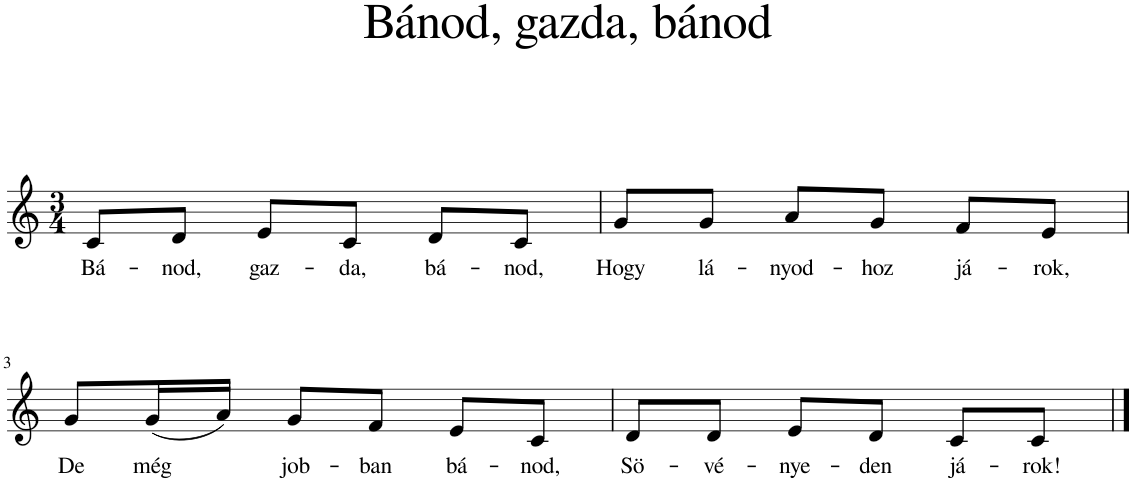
**kern	**text
*part1	*part1
*staff1	*staff1
*I"Piano	*
*I'Pno	*
*clefG2	*
*k[]	*
*M3/4	*
=1	=1
!	!LO:LY:b
8c/L	Bá-
!	!LO:LY:b
8d/J	-nod,
!	!LO:LY:b
8e/L	gaz-
!	!LO:LY:b
8c/J	-da,
!	!LO:LY:b
8d/L	bá-
!	!LO:LY:b
8c/J	-nod,
=2	=2
!	!LO:LY:b
8g/L	Hogy
!	!LO:LY:b
8g/J	lá-
!	!LO:LY:b
8a/L	-nyod-
!	!LO:LY:b
8g/J	-hoz
!	!LO:LY:b
8f/L	já-
!	!LO:LY:b
8e/J	-rok,
!!LO:LB:g=z
=3	=3
!	!LO:LY:b
8g/L	De
!	!LO:LY:b
(16g/L	még
16a/JJ)	.
!	!LO:LY:b
8g/L	job-
!	!LO:LY:b
8f/J	-ban
!	!LO:LY:b
8e/L	bá-
!	!LO:LY:b
8c/J	-nod,
=4	=4
!	!LO:LY:b
8d/L	Sö-
!	!LO:LY:b
8d/J	-vé-
!	!LO:LY:b
8e/L	-nye-
!	!LO:LY:b
8d/J	-den
!	!LO:LY:b
8c/L	já-
!	!LO:LY:b
8c/J	-rok!
==	==
*-	*-
